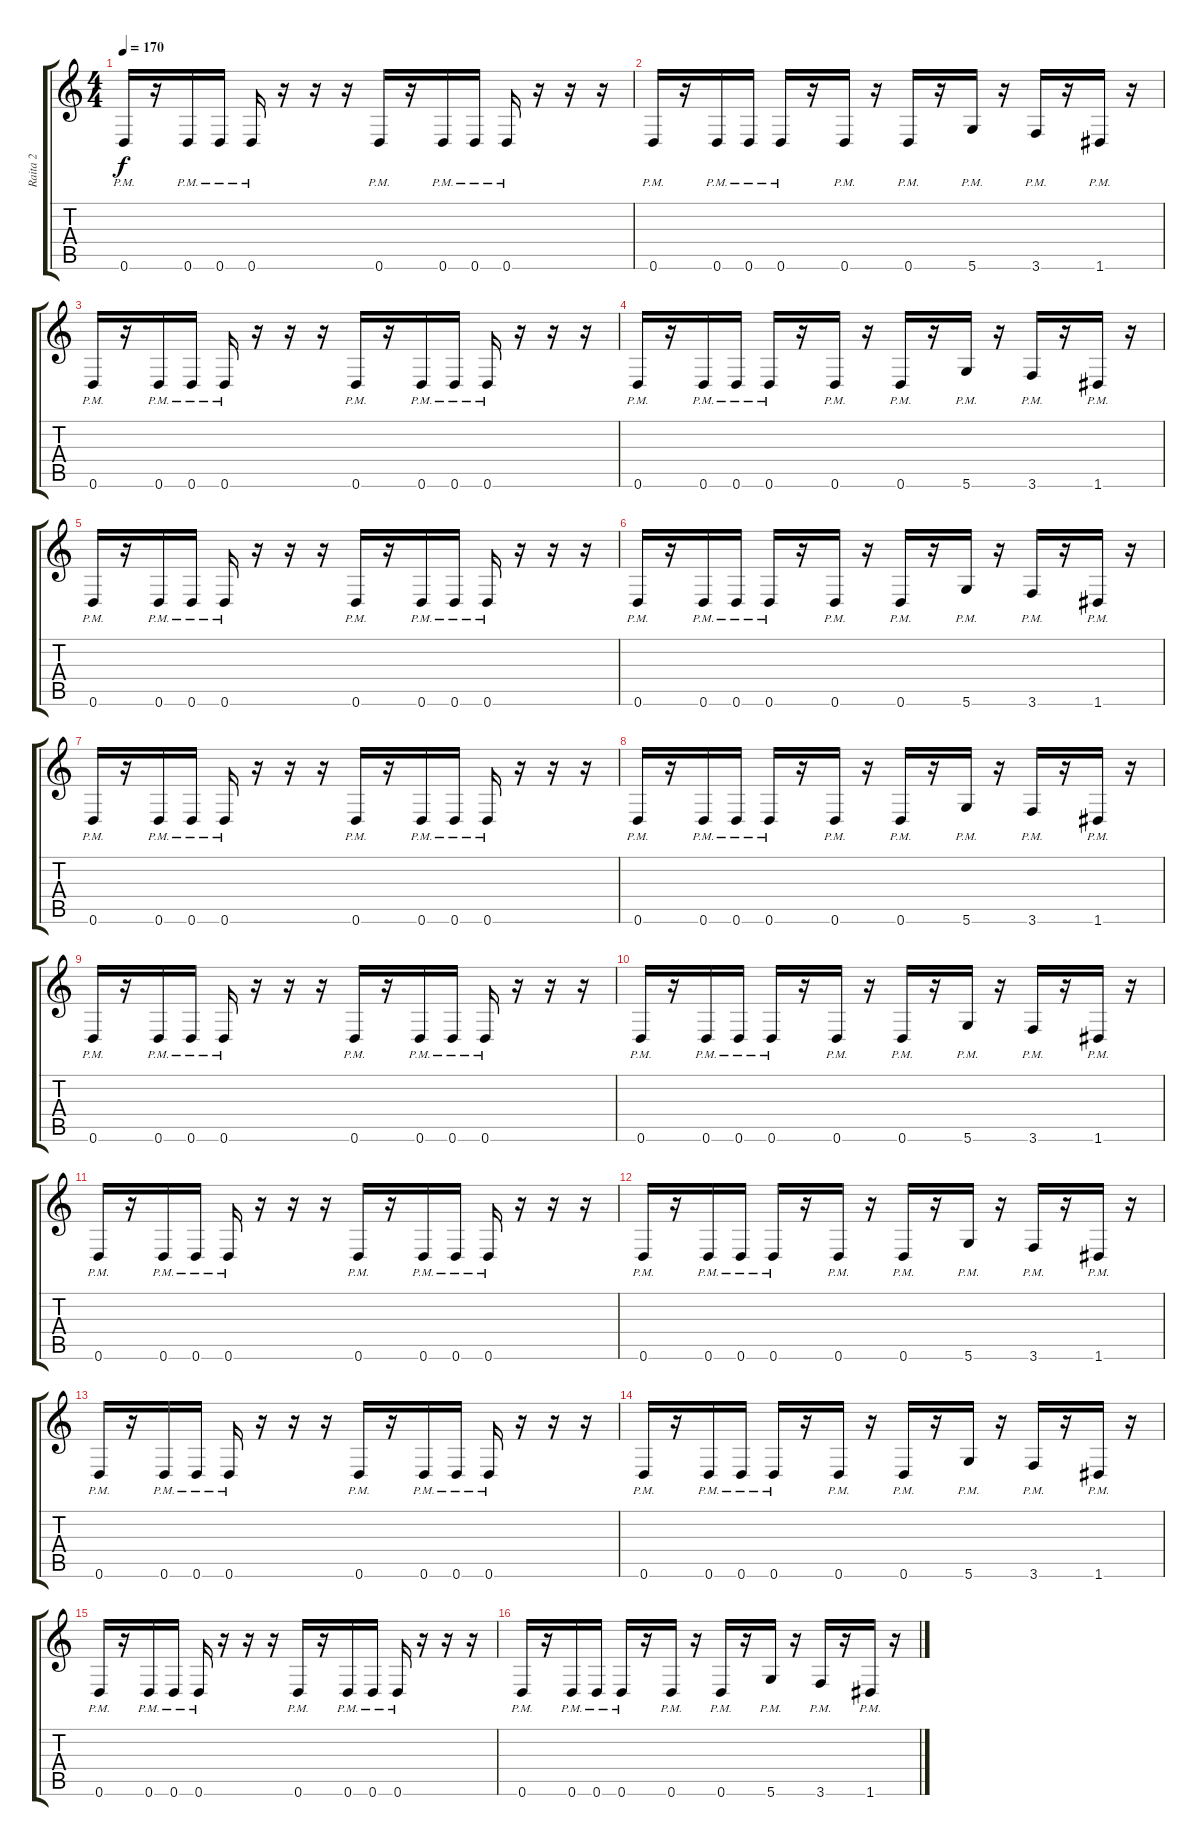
\track ("Raita 2" "Raita 2") {instrument distortionguitar}
\staff {score tabs}
\tuning (D4 A3 F3 C3 G2 D2) {hide}
\ts (4 4)
\tempo 170
\clef g2
\ks c
0.6{pm}.16{dy f} r.16 0.6{pm}.16 0.6{pm}.16 0.6{pm}.16 r.16 r.16 r.16 0.6{pm}.16 r.16 0.6{pm}.16 0.6{pm}.16 0.6{pm}.16 r.16 r.16 r.16 |
0.6{pm}.16 r.16 0.6{pm}.16 0.6{pm}.16 0.6{pm}.16 r.16 0.6{pm}.16 r.16 0.6{pm}.16 r.16 5.6{pm}.16 r.16 3.6{pm}.16 r.16 1.6{pm}.16 r.16 |
0.6{pm}.16 r.16 0.6{pm}.16 0.6{pm}.16 0.6{pm}.16 r.16 r.16 r.16 0.6{pm}.16 r.16 0.6{pm}.16 0.6{pm}.16 0.6{pm}.16 r.16 r.16 r.16 |
0.6{pm}.16 r.16 0.6{pm}.16 0.6{pm}.16 0.6{pm}.16 r.16 0.6{pm}.16 r.16 0.6{pm}.16 r.16 5.6{pm}.16 r.16 3.6{pm}.16 r.16 1.6{pm}.16 r.16 |
0.6{pm}.16 r.16 0.6{pm}.16 0.6{pm}.16 0.6{pm}.16 r.16 r.16 r.16 0.6{pm}.16 r.16 0.6{pm}.16 0.6{pm}.16 0.6{pm}.16 r.16 r.16 r.16 |
0.6{pm}.16 r.16 0.6{pm}.16 0.6{pm}.16 0.6{pm}.16 r.16 0.6{pm}.16 r.16 0.6{pm}.16 r.16 5.6{pm}.16 r.16 3.6{pm}.16 r.16 1.6{pm}.16 r.16 |
0.6{pm}.16 r.16 0.6{pm}.16 0.6{pm}.16 0.6{pm}.16 r.16 r.16 r.16 0.6{pm}.16 r.16 0.6{pm}.16 0.6{pm}.16 0.6{pm}.16 r.16 r.16 r.16 |
0.6{pm}.16 r.16 0.6{pm}.16 0.6{pm}.16 0.6{pm}.16 r.16 0.6{pm}.16 r.16 0.6{pm}.16 r.16 5.6{pm}.16 r.16 3.6{pm}.16 r.16 1.6{pm}.16 r.16 |
0.6{pm}.16 r.16 0.6{pm}.16 0.6{pm}.16 0.6{pm}.16 r.16 r.16 r.16 0.6{pm}.16 r.16 0.6{pm}.16 0.6{pm}.16 0.6{pm}.16 r.16 r.16 r.16 |
0.6{pm}.16 r.16 0.6{pm}.16 0.6{pm}.16 0.6{pm}.16 r.16 0.6{pm}.16 r.16 0.6{pm}.16 r.16 5.6{pm}.16 r.16 3.6{pm}.16 r.16 1.6{pm}.16 r.16 |
0.6{pm}.16 r.16 0.6{pm}.16 0.6{pm}.16 0.6{pm}.16 r.16 r.16 r.16 0.6{pm}.16 r.16 0.6{pm}.16 0.6{pm}.16 0.6{pm}.16 r.16 r.16 r.16 |
0.6{pm}.16 r.16 0.6{pm}.16 0.6{pm}.16 0.6{pm}.16 r.16 0.6{pm}.16 r.16 0.6{pm}.16 r.16 5.6{pm}.16 r.16 3.6{pm}.16 r.16 1.6{pm}.16 r.16 |
0.6{pm}.16 r.16 0.6{pm}.16 0.6{pm}.16 0.6{pm}.16 r.16 r.16 r.16 0.6{pm}.16 r.16 0.6{pm}.16 0.6{pm}.16 0.6{pm}.16 r.16 r.16 r.16 |
0.6{pm}.16 r.16 0.6{pm}.16 0.6{pm}.16 0.6{pm}.16 r.16 0.6{pm}.16 r.16 0.6{pm}.16 r.16 5.6{pm}.16 r.16 3.6{pm}.16 r.16 1.6{pm}.16 r.16 |
0.6{pm}.16 r.16 0.6{pm}.16 0.6{pm}.16 0.6{pm}.16 r.16 r.16 r.16 0.6{pm}.16 r.16 0.6{pm}.16 0.6{pm}.16 0.6{pm}.16 r.16 r.16 r.16 |
0.6{pm}.16 r.16 0.6{pm}.16 0.6{pm}.16 0.6{pm}.16 r.16 0.6{pm}.16 r.16 0.6{pm}.16 r.16 5.6{pm}.16 r.16 3.6{pm}.16 r.16 1.6{pm}.16 r.16
